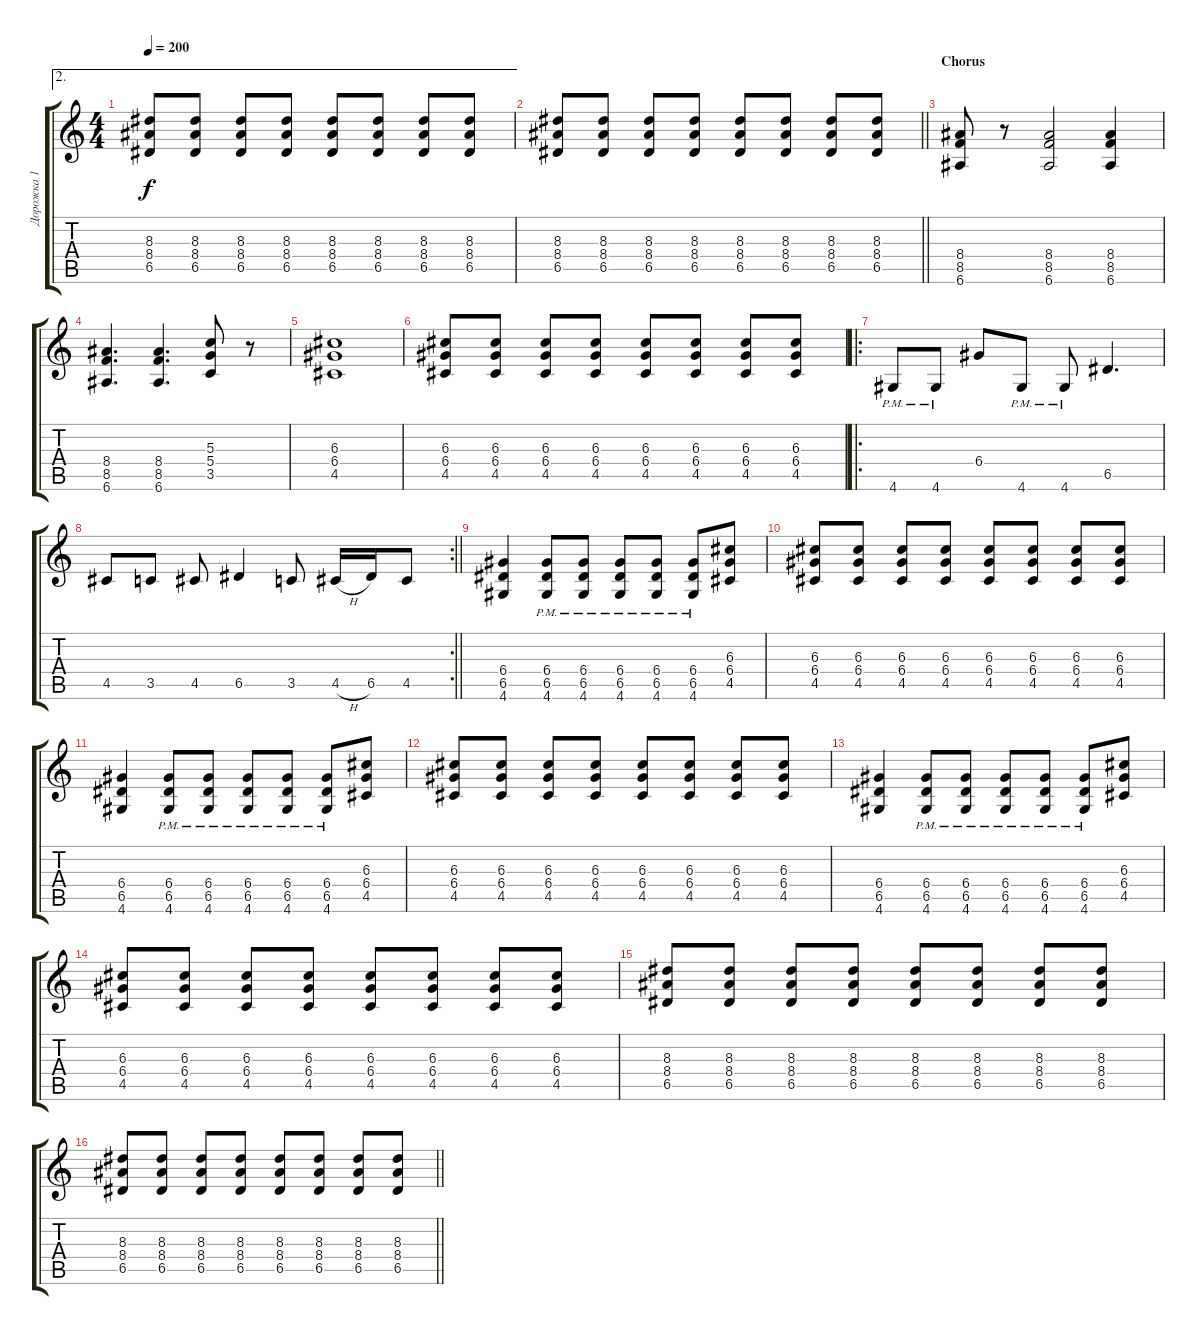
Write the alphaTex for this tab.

\track ("Дорожка 1" "Дорожка 1") {instrument distortionguitar}
\staff {score tabs}
\tuning (E4 B3 G3 D3 A2 E2) {hide}
\ae 2
\ts (4 4)
\tempo 200
\clef g2
\ks c
(8.3 8.4 6.5).8{dy f} (8.3 8.4 6.5).8 (8.3 8.4 6.5).8 (8.3 8.4 6.5).8 (8.3 8.4 6.5).8 (8.3 8.4 6.5).8 (8.3 8.4 6.5).8 (8.3 8.4 6.5).8 |
\barLineRight lightlight
(8.3 8.4 6.5).8 (8.3 8.4 6.5).8 (8.3 8.4 6.5).8 (8.3 8.4 6.5).8 (8.3 8.4 6.5).8 (8.3 8.4 6.5).8 (8.3 8.4 6.5).8 (8.3 8.4 6.5).8 |
\section ("" "Chorus")
(8.4 8.5 6.6).8 r.8 (8.4 8.5 6.6).2 (8.4 8.5 6.6).4 |
(8.4 8.5 6.6).4{d} (8.4 8.5 6.6).4{d} (5.3 5.4 3.5).8 r.8 |
(6.3 6.4 4.5).1 |
(6.3 6.4 4.5).8 (6.3 6.4 4.5).8 (6.3 6.4 4.5).8 (6.3 6.4 4.5).8 (6.3 6.4 4.5).8 (6.3 6.4 4.5).8 (6.3 6.4 4.5).8 (6.3 6.4 4.5).8 |
\ro
4.6{pm}.8 4.6{pm}.8 6.4.8 4.6{pm}.8 4.6{pm}.8 6.5.4{d} |
\rc 2
\barLineRight lightlight
4.5.8 3.5.8 4.5.8 6.5.4 3.5.8 4.5{h}.16 6.5.16 4.5.8 |
(6.4 6.5 4.6).4 (6.4{pm} 6.5{pm} 4.6{pm}).8 (6.4{pm} 6.5{pm} 4.6{pm}).8 (6.4{pm} 6.5{pm} 4.6{pm}).8 (6.4{pm} 6.5{pm} 4.6{pm}).8 (6.4{pm} 6.5{pm} 4.6{pm}).8 (6.3 6.4 4.5).8 |
(6.3 6.4 4.5).8 (6.3 6.4 4.5).8 (6.3 6.4 4.5).8 (6.3 6.4 4.5).8 (6.3 6.4 4.5).8 (6.3 6.4 4.5).8 (6.3 6.4 4.5).8 (6.3 6.4 4.5).8 |
(6.4 6.5 4.6).4 (6.4{pm} 6.5{pm} 4.6{pm}).8 (6.4{pm} 6.5{pm} 4.6{pm}).8 (6.4{pm} 6.5{pm} 4.6{pm}).8 (6.4{pm} 6.5{pm} 4.6{pm}).8 (6.4{pm} 6.5{pm} 4.6{pm}).8 (6.3 6.4 4.5).8 |
(6.3 6.4 4.5).8 (6.3 6.4 4.5).8 (6.3 6.4 4.5).8 (6.3 6.4 4.5).8 (6.3 6.4 4.5).8 (6.3 6.4 4.5).8 (6.3 6.4 4.5).8 (6.3 6.4 4.5).8 |
(6.4 6.5 4.6).4 (6.4{pm} 6.5{pm} 4.6{pm}).8 (6.4{pm} 6.5{pm} 4.6{pm}).8 (6.4{pm} 6.5{pm} 4.6{pm}).8 (6.4{pm} 6.5{pm} 4.6{pm}).8 (6.4{pm} 6.5{pm} 4.6{pm}).8 (6.3 6.4 4.5).8 |
(6.3 6.4 4.5).8 (6.3 6.4 4.5).8 (6.3 6.4 4.5).8 (6.3 6.4 4.5).8 (6.3 6.4 4.5).8 (6.3 6.4 4.5).8 (6.3 6.4 4.5).8 (6.3 6.4 4.5).8 |
(8.3 8.4 6.5).8 (8.3 8.4 6.5).8 (8.3 8.4 6.5).8 (8.3 8.4 6.5).8 (8.3 8.4 6.5).8 (8.3 8.4 6.5).8 (8.3 8.4 6.5).8 (8.3 8.4 6.5).8 |
\barLineRight lightlight
(8.3 8.4 6.5).8 (8.3 8.4 6.5).8 (8.3 8.4 6.5).8 (8.3 8.4 6.5).8 (8.3 8.4 6.5).8 (8.3 8.4 6.5).8 (8.3 8.4 6.5).8 (8.3 8.4 6.5).8
